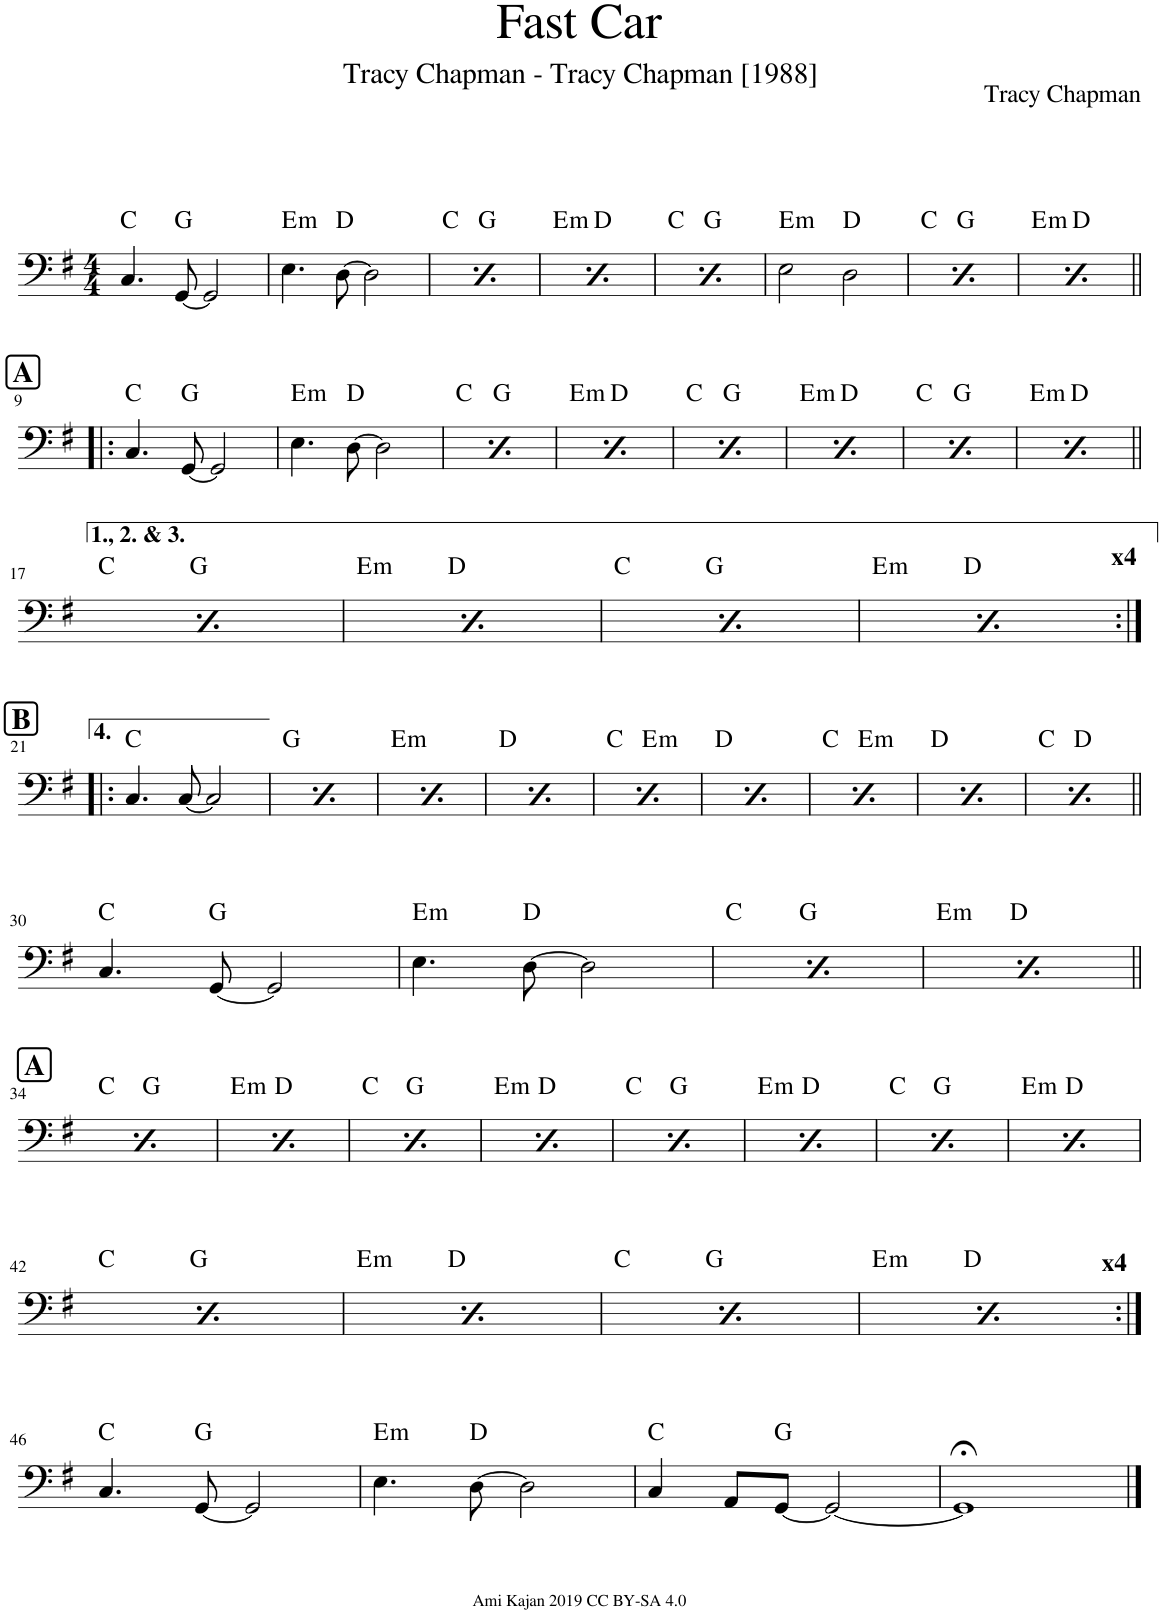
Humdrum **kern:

**kern	**harte
*part1	*part1
*staff1	*
*I"Piano	*
*I'Pno.	*
*clefF4	*
*k[f#]	*
*M4/4	*
=1	=1
4.C/	C:maj
[8GG/	G:maj
2GG/]	.
=2	=2
!	!LO:H:kt=m
4.E\	E:min
[8D\	D:maj
2D\]	.
=3	=3
!	!LO:H:kt=m
4.E\	E:min
[8D\	D:maj
2D\]	.
=4	=4
!	!LO:H:kt=m
4.E\	E:min
[8D\	D:maj
2D\]	.
=5	=5
!	!LO:H:kt=m
4.E\	E:min
[8D\	D:maj
2D\]	.
=6	=6
!	!LO:H:kt=m
2E\	E:min
2D\	D:maj
=7	=7
!	!LO:H:kt=m
2E\	E:min
2D\	D:maj
=8	=8
!	!LO:H:kt=m
2E\	E:min
2D\	D:maj
!!LO:LB:g=z
!!LO:REH:place=s1:a:B:cj:fs=14:t=A
=9!|:	=9!|:
4.C/	C:maj
[8GG/	G:maj
2GG/]	.
=10	=10
!	!LO:H:kt=m
4.E\	E:min
[8D\	D:maj
2D\]	.
=11	=11
!	!LO:H:kt=m
4.E\	E:min
[8D\	D:maj
2D\]	.
=12	=12
!	!LO:H:kt=m
4.E\	E:min
[8D\	D:maj
2D\]	.
=13	=13
!	!LO:H:kt=m
4.E\	E:min
[8D\	D:maj
2D\]	.
=14	=14
!	!LO:H:kt=m
4.E\	E:min
[8D\	D:maj
2D\]	.
=15	=15
!	!LO:H:kt=m
4.E\	E:min
[8D\	D:maj
2D\]	.
=16	=16
!	!LO:H:kt=m
4.E\	E:min
[8D\	D:maj
2D\]	.
!!LO:LB:g=z
=17||	=17||
!	!LO:H:kt=m
4.E\	E:min
[8D\	D:maj
2D\]	.
=18	=18
!	!LO:H:kt=m
4.E\	E:min
[8D\	D:maj
2D\]	.
=19	=19
!	!LO:H:kt=m
4.E\	E:min
[8D\	D:maj
2D\]	.
=20	=20
!	!LO:H:kt=m
4.E\	E:min
[8D\	D:maj
2D\]	.
!!LO:LB:g=z
!!LO:REH:place=s1:a:B:cj:fs=14:t=B
=21:|!|:	=21:|!|:
4.C/	C:maj
[8C/	.
2C/]	.
!!LO:REH:place=s1:a:B:cj:fs=14:t=B
=22	=22
4.C/	C:maj
[8C/	.
2C/]	.
!!LO:REH:place=s1:a:B:cj:fs=14:t=B
=23	=23
4.C/	C:maj
[8C/	.
2C/]	.
!!LO:REH:place=s1:a:B:cj:fs=14:t=B
=24	=24
4.C/	C:maj
[8C/	.
2C/]	.
!!LO:REH:place=s1:a:B:cj:fs=14:t=B
=25	=25
4.C/	C:maj
[8C/	.
2C/]	.
!!LO:REH:place=s1:a:B:cj:fs=14:t=B
=26	=26
4.C/	C:maj
[8C/	.
2C/]	.
!!LO:REH:place=s1:a:B:cj:fs=14:t=B
=27	=27
4.C/	C:maj
[8C/	.
2C/]	.
!!LO:REH:place=s1:a:B:cj:fs=14:t=B
=28	=28
4.C/	C:maj
[8C/	.
2C/]	.
!!LO:REH:place=s1:a:B:cj:fs=14:t=B
=29	=29
4.C/	C:maj
[8C/	.
2C/]	.
!!LO:LB:g=z
=30||	=30||
4.C/	C:maj
[8GG/	G:maj
2GG/]	.
=31	=31
!	!LO:H:kt=m
4.E\	E:min
[8D\	D:maj
2D\]	.
=32	=32
!	!LO:H:kt=m
4.E\	E:min
[8D\	D:maj
2D\]	.
=33	=33
!	!LO:H:kt=m
4.E\	E:min
[8D\	D:maj
2D\]	.
!!LO:LB:g=z
=34||	=34||
!	!LO:H:kt=m
4.E\	E:min
[8D\	D:maj
2D\]	.
=35	=35
!	!LO:H:kt=m
4.E\	E:min
[8D\	D:maj
2D\]	.
=36	=36
!	!LO:H:kt=m
4.E\	E:min
[8D\	D:maj
2D\]	.
=37	=37
!	!LO:H:kt=m
4.E\	E:min
[8D\	D:maj
2D\]	.
=38	=38
!	!LO:H:kt=m
4.E\	E:min
[8D\	D:maj
2D\]	.
=39	=39
!	!LO:H:kt=m
4.E\	E:min
[8D\	D:maj
2D\]	.
=40	=40
!	!LO:H:kt=m
4.E\	E:min
[8D\	D:maj
2D\]	.
=41	=41
!	!LO:H:kt=m
4.E\	E:min
[8D\	D:maj
2D\]	.
!!LO:LB:g=z
=42	=42
!	!LO:H:kt=m
4.E\	E:min
[8D\	D:maj
2D\]	.
=43	=43
!	!LO:H:kt=m
4.E\	E:min
[8D\	D:maj
2D\]	.
=44	=44
!	!LO:H:kt=m
4.E\	E:min
[8D\	D:maj
2D\]	.
=45	=45
!	!LO:H:kt=m
4.E\	E:min
[8D\	D:maj
2D\]	.
!!LO:LB:g=z
=46:|!	=46:|!
4.C/	C:maj
[8GG/	G:maj
2GG/]	.
=47	=47
!	!LO:H:kt=m
4.E\	E:min
[8D\	D:maj
2D\]	.
=48	=48
4C/	C:maj
8AA/L	.
[8GG/J	G:maj
2GG/_	.
=49	=49
1GG;<]	.
==	==
*-	*-
